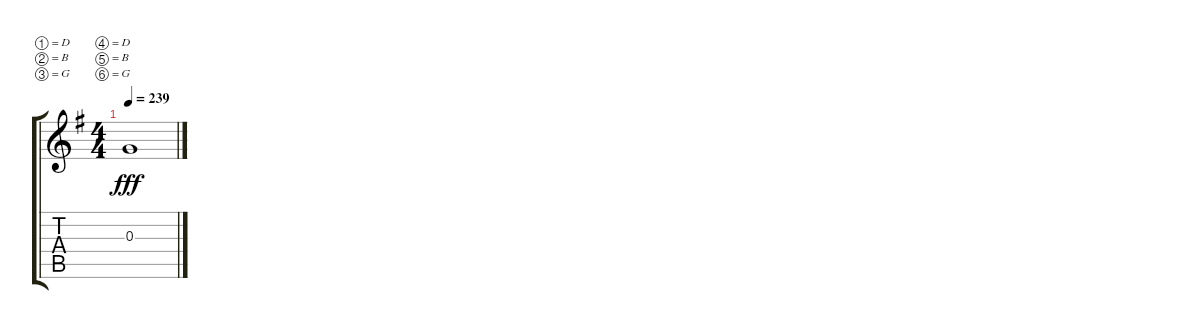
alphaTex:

\bracketExtendMode groupsimilarinstruments
\singleTrackTrackNamePolicy hidden
\multiTrackTrackNamePolicy hidden
\firstSystemTrackNameOrientation horizontal
\otherSystemsTrackNameOrientation horizontal
\track ("Dobro" "Dobro") {instrument acousticguitarsteel}
\staff {score tabs}
\tuning (D4 B3 G3 D3 B2 G2)
\ts (4 4)
\tempo 239
\clef g2
\ks g
0.3.1{dy fff}
